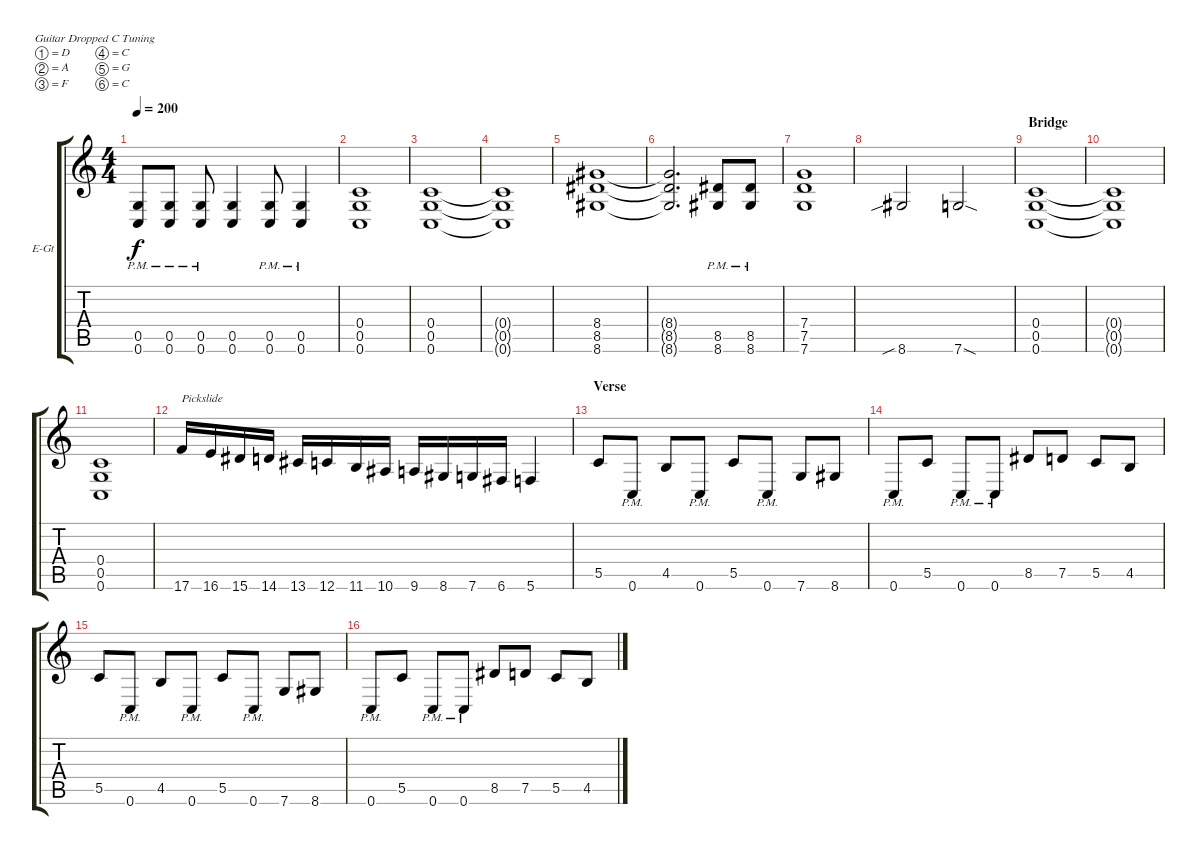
\defaultSystemsLayout 4
\bracketExtendMode groupsimilarinstruments
\firstSystemTrackNameOrientation horizontal
\otherSystemsTrackNameOrientation horizontal
\track ("Guitar 2" "E-Gt") {instrument distortionguitar}
\staff {score tabs}
\tuning (D4 A3 F3 C3 G2 C2)
\ts (4 4)
\tempo 200
\clef g2
\ks c
(0.6{pm} 0.5{pm}).8{dy f} (0.6{pm} 0.5{pm}).8 (0.6{pm} 0.5{pm}).8 (0.6 0.5).4 (0.6{pm} 0.5{pm}).8 (0.6{pm} 0.5{pm}).4 |
(0.6 0.5 0.4).1 |
(0.6 0.5 0.4).1 |
(0.4{t} 0.5{t} 0.6{t}).1 |
(8.6 8.5 8.4).1 |
(8.4{t} 8.5{t} 8.6{t}).2{d} (8.6{pm} 8.5{pm}).8 (8.6{pm} 8.5{pm}).8 |
(7.6 7.5 7.4).1 |
8.6{sib}.2 7.6{sod}.2 |
\section ("" "Bridge")
(0.6 0.5 0.4).1 |
(0.4{t} 0.5{t} 0.6{t}).1 |
(0.6 0.5 0.4).1 |
17.6.16{txt "Pickslide"} 16.6.16 15.6.16 14.6.16 13.6.16 12.6.16 11.6.16 10.6.16 9.6.16 8.6.16 7.6.16 6.6.16 5.6.4 |
\section ("" "Verse")
5.5.8 0.6{pm}.8 4.5.8 0.6{pm}.8 5.5.8 0.6{pm}.8 7.6.8 8.6.8 |
0.6{pm}.8 5.5.8 0.6{pm}.8 0.6{pm}.8 8.5.8 7.5.8 5.5.8 4.5.8 |
5.5.8 0.6{pm}.8 4.5.8 0.6{pm}.8 5.5.8 0.6{pm}.8 7.6.8 8.6.8 |
0.6{pm}.8 5.5.8 0.6{pm}.8 0.6{pm}.8 8.5.8 7.5.8 5.5.8 4.5.8
